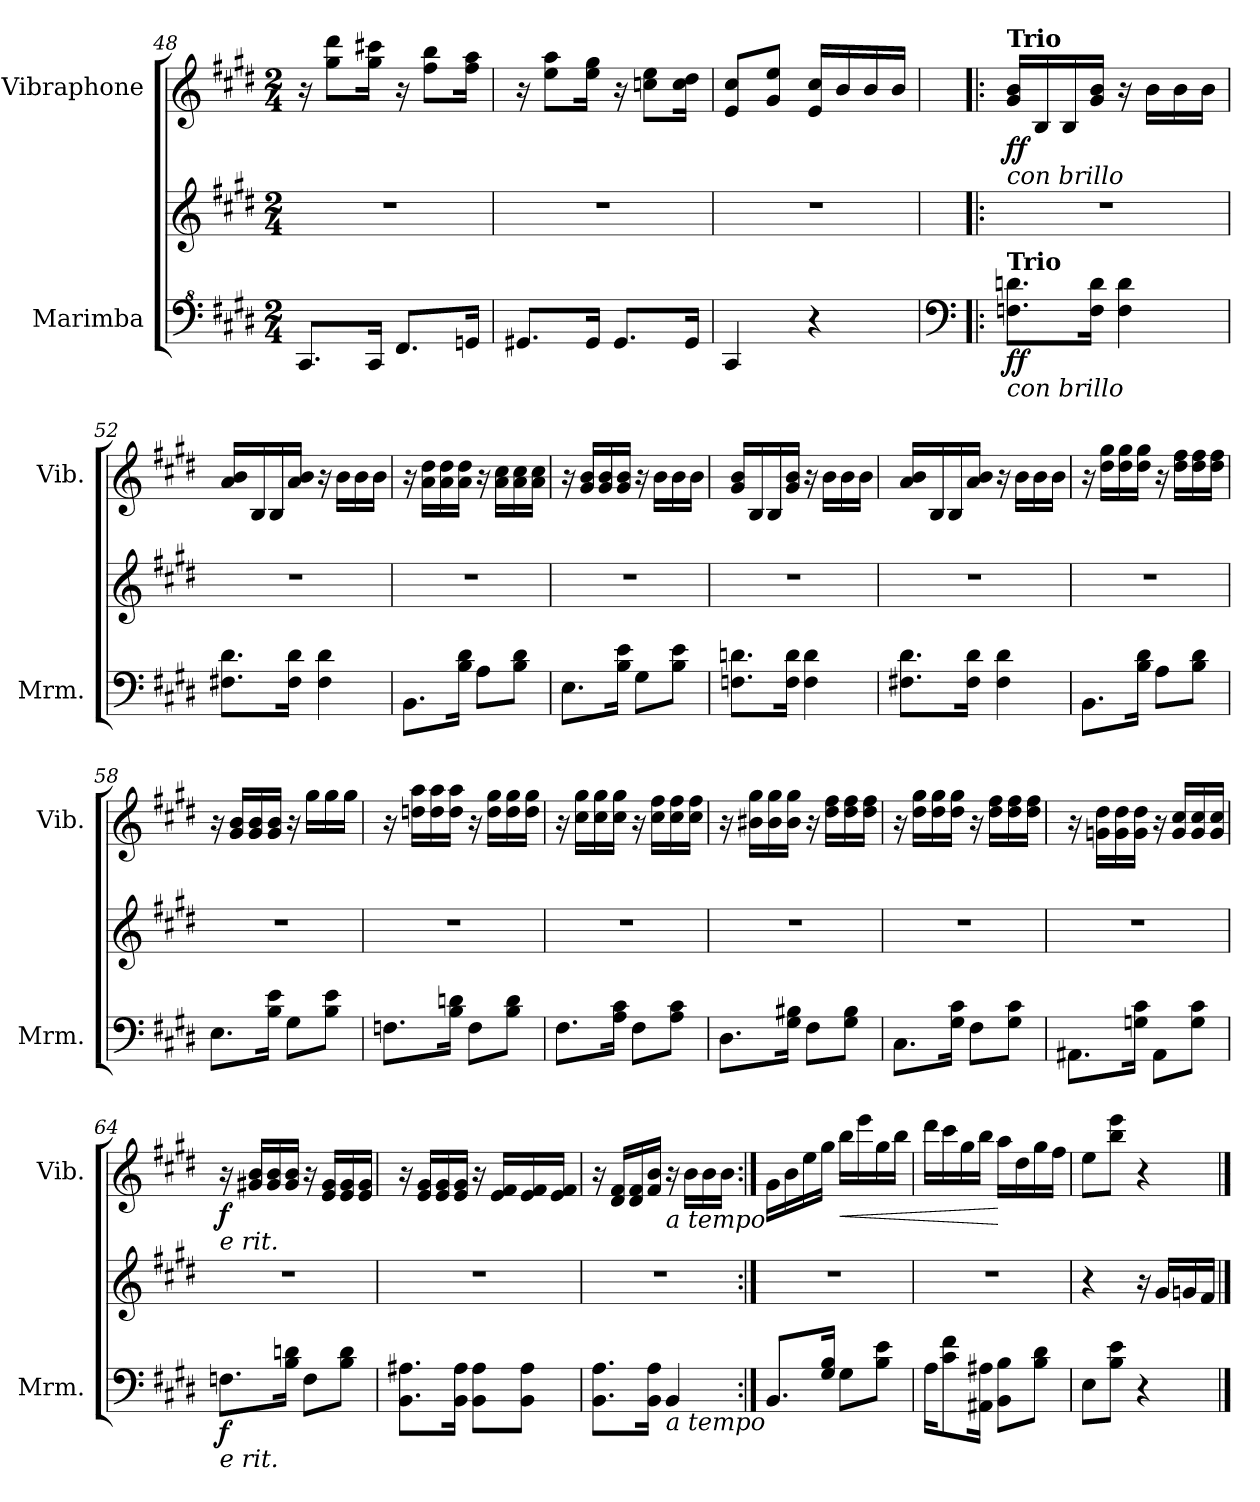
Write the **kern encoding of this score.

**kern	**kern	**dynam	**kern	**dynam
*part2	*part2	*part2	*part1	*part1
*staff3	*staff2	*staff2/3	*staff1	*staff1
*I"Marimba	*	*	*I"Vibraphone	*
*I'Mrm.	*	*	*I'Vib.	*
*clefF^4	*clefG2	*	*clefG2	*
*k[f#c#g#d#]	*k[f#c#g#d#]	*	*k[f#c#g#d#]	*
*M2/4	*M2/4	*	*M2/4	*
=48	=48	=48	=48	=48
8.C#/L	2r	.	16r	.
.	.	.	8gg#\ 8ddd#\L	.
16C#/Jk	.	.	16gg#\ 16ccc#X\Jk	.
8.F#/L	.	.	16r	.
.	.	.	8ff#\ 8bb\L	.
16Gn/Jk	.	.	16ff#\ 16aa\Jk	.
=49	=49	=49	=49	=49
8.G#X/L	2r	.	16r	.
.	.	.	8ee\ 8aa\L	.
16G#/Jk	.	.	16ee\ 16gg#\Jk	.
8.G#/L	.	.	16r	.
.	.	.	8ccn\ 8ee\L	.
16G#/Jk	.	.	16cc\ 16dd#\Jk	.
!!LO:LB:g=z
=50	=50	=50	=50	=50
4C#/	2r	.	8e/ 8cc#/L	.
.	.	.	8g#/ 8ee/J	.
4r	.	.	16e/ 16cc#/LL	.
.	.	.	16b/	.
.	.	.	16b/	.
.	.	.	16b/JJ	.
=51!|:	=51!|:	=51!|:	=51!|:	=51!|:
*clefF4	*	*	*	*
!	!	!	!LO:TX:b:i:t=con brillo	!
!	!	!	!LO:TX:a:B:t=Trio	!
!LO:TX:a:B:t=Trio	!	!	!	!
!LO:TX:b:i:t=con brillo	!	!	!	!
!	!	!LO:DY:b=2	!	!LO:DY:b
8.Fn\ 8.dn\L	2r	ff	16g#/ 16b/LL	ff
.	.	.	16B/	.
.	.	.	16B/	.
16F\ 16d\Jk	.	.	16g#/ 16b/JJ	.
4F\ 4d\	.	.	16r	.
.	.	.	16b\LL	.
.	.	.	16b\	.
.	.	.	16b\JJ	.
=52	=52	=52	=52	=52
8.F#X\ 8.d#\L	2r	.	16a/ 16b/LL	.
.	.	.	16B/	.
.	.	.	16B/	.
16F#\ 16d#\Jk	.	.	16a/ 16b/JJ	.
4F#\ 4d#\	.	.	16r	.
.	.	.	16b\LL	.
.	.	.	16b\	.
.	.	.	16b\JJ	.
=53	=53	=53	=53	=53
8.BB\L	2r	.	16r	.
.	.	.	16a\ 16dd#\LL	.
.	.	.	16a\ 16dd#\	.
16B\ 16d#\Jk	.	.	16a\ 16dd#\JJ	.
8A\L	.	.	16r	.
.	.	.	16a\ 16cc#\LL	.
8B\ 8d#\J	.	.	16a\ 16cc#\	.
.	.	.	16a\ 16cc#\JJ	.
=54	=54	=54	=54	=54
8.E\L	2r	.	16r	.
.	.	.	16g#/ 16b/LL	.
.	.	.	16g#/ 16b/	.
16B\ 16e\Jk	.	.	16g#/ 16b/JJ	.
8G#\L	.	.	16r	.
.	.	.	16b\LL	.
8B\ 8e\J	.	.	16b\	.
.	.	.	16b\JJ	.
!!LO:LB:g=z
=55	=55	=55	=55	=55
8.Fn\ 8.dn\L	2r	.	16g#/ 16b/LL	.
.	.	.	16B/	.
.	.	.	16B/	.
16F\ 16d\Jk	.	.	16g#/ 16b/JJ	.
4F\ 4d\	.	.	16r	.
.	.	.	16b\LL	.
.	.	.	16b\	.
.	.	.	16b\JJ	.
=56	=56	=56	=56	=56
8.F#X\ 8.d#\L	2r	.	16a/ 16b/LL	.
.	.	.	16B/	.
.	.	.	16B/	.
16F#\ 16d#\Jk	.	.	16a/ 16b/JJ	.
4F#\ 4d#\	.	.	16r	.
.	.	.	16b\LL	.
.	.	.	16b\	.
.	.	.	16b\JJ	.
=57	=57	=57	=57	=57
8.BB\L	2r	.	16r	.
.	.	.	16dd#\ 16gg#\LL	.
.	.	.	16dd#\ 16gg#\	.
16B\ 16d#\Jk	.	.	16dd#\ 16gg#\JJ	.
8A\L	.	.	16r	.
.	.	.	16dd#\ 16ff#\LL	.
8B\ 8d#\J	.	.	16dd#\ 16ff#\	.
.	.	.	16dd#\ 16ff#\JJ	.
=58	=58	=58	=58	=58
8.E\L	2r	.	16r	.
.	.	.	16g#/ 16b/LL	.
.	.	.	16g#/ 16b/	.
16B\ 16e\Jk	.	.	16g#/ 16b/JJ	.
8G#\L	.	.	16r	.
.	.	.	16gg#\LL	.
8B\ 8e\J	.	.	16gg#\	.
.	.	.	16gg#\JJ	.
=59	=59	=59	=59	=59
8.Fn\L	2r	.	16r	.
.	.	.	16ddn\ 16aa\LL	.
.	.	.	16dd\ 16aa\	.
16B\ 16dn\Jk	.	.	16dd\ 16aa\JJ	.
8F\L	.	.	16r	.
.	.	.	16dd\ 16gg#\LL	.
8B\ 8d\J	.	.	16dd\ 16gg#\	.
.	.	.	16dd\ 16gg#\JJ	.
!!LO:PB:g=z
=60	=60	=60	=60	=60
8.F#\L	2r	.	16r	.
.	.	.	16cc#\ 16gg#\LL	.
.	.	.	16cc#\ 16gg#\	.
16A\ 16c#\Jk	.	.	16cc#\ 16gg#\JJ	.
8F#\L	.	.	16r	.
.	.	.	16cc#\ 16ff#\LL	.
8A\ 8c#\J	.	.	16cc#\ 16ff#\	.
.	.	.	16cc#\ 16ff#\JJ	.
=61	=61	=61	=61	=61
8.D#\L	2r	.	16r	.
.	.	.	16b#X\ 16gg#\LL	.
.	.	.	16b#\ 16gg#\	.
16G#\ 16B#X\Jk	.	.	16b#\ 16gg#\JJ	.
8F#\L	.	.	16r	.
.	.	.	16dd#\ 16ff#\LL	.
8G#\ 8B#\J	.	.	16dd#\ 16ff#\	.
.	.	.	16dd#\ 16ff#\JJ	.
=62	=62	=62	=62	=62
8.C#\L	2r	.	16r	.
.	.	.	16dd#\ 16gg#\LL	.
.	.	.	16dd#\ 16gg#\	.
16G#\ 16c#\Jk	.	.	16dd#\ 16gg#\JJ	.
8F#\L	.	.	16r	.
.	.	.	16dd#\ 16ff#\LL	.
8G#\ 8c#\J	.	.	16dd#\ 16ff#\	.
.	.	.	16dd#\ 16ff#\JJ	.
=63	=63	=63	=63	=63
8.AA#X\L	2r	.	16r	.
.	.	.	16gn\ 16dd#\LL	.
.	.	.	16g\ 16dd#\	.
16Gn\ 16c#\Jk	.	.	16g\ 16dd#\JJ	.
8AA#\L	.	.	16r	.
.	.	.	16g/ 16cc#/LL	.
8G\ 8c#\J	.	.	16g/ 16cc#/	.
.	.	.	16g/ 16cc#/JJ	.
=64	=64	=64	=64	=64
!	!	!	!LO:TX:b:i:t=e rit.	!
!LO:TX:b:i:t=e rit.	!	!	!	!
!	!	!LO:DY:b=2	!	!LO:DY:b
8.Fn\L	2r	f	16r	f
.	.	.	16g#X/ 16b/LL	.
.	.	.	16g#/ 16b/	.
16B\ 16dn\Jk	.	.	16g#/ 16b/JJ	.
8F\L	.	.	16r	.
.	.	.	16e/ 16g#/LL	.
8B\ 8d\J	.	.	16e/ 16g#/	.
.	.	.	16e/ 16g#/JJ	.
!!LO:LB:g=z
=65	=65	=65	=65	=65
8.BB\ 8.A#X\L	2r	.	16r	.
.	.	.	16e/ 16g#/LL	.
.	.	.	16e/ 16g#/	.
16BB\ 16A#\Jk	.	.	16e/ 16g#/JJ	.
8BB\ 8A#\L	.	.	16r	.
.	.	.	16e/ 16f#/LL	.
8BB\ 8A#\J	.	.	16e/ 16f#/	.
.	.	.	16e/ 16f#/JJ	.
=66	=66	=66	=66	=66
8.BB\ 8.A\L	2r	.	16r	.
.	.	.	16d#/ 16f#/LL	.
.	.	.	16d#/ 16f#/	.
16BB\ 16A\Jk	.	.	16f#/ 16b/JJ	.
!	!	!	!LO:TX:b:i:t=a tempo	!
!LO:TX:b:i:t=a tempo	!	!	!	!
4BB/	.	.	16r	.
.	.	.	16b\LL	.
.	.	.	16b\	.
.	.	.	16b\JJ	.
=67:|!	=67:|!	=67:|!	=67:|!	=67:|!
8.BB/L	2r	.	16g#\LL	.
.	.	.	16b\	.
.	.	.	16ee\	.
16G#/ 16B/Jk	.	.	16gg#\JJ	.
!	!	!	!	!LO:HP:b
8G#\L	.	.	16bb\LL	<
.	.	.	16eee\	.
8B\ 8e\J	.	.	16gg#\	.
.	.	.	16bb\JJ	.
=68	=68	=68	=68	=68
16A\KL	2r	.	16ddd#\LL	.
8c#\ 8f#\	.	.	16ccc#\	.
.	.	.	16gg#\	.
16AA#X\ 16A#X\Jk	.	.	16bb\JJ	.
8BB\ 8B\L	.	.	16aa\LL	[
.	.	.	16dd#\	.
8B\ 8d#\J	.	.	16gg#\	.
.	.	.	16ff#\JJ	.
=69	=69	=69	=69	=69
8E\L	4r	.	8ee\L	.
8B\ 8e\J	.	.	8bb\ 8eee\J	.
4r	16r	.	4r	.
.	16g#/LL	.	.	.
.	16gn/	.	.	.
.	16f#/JJ	.	.	.
==	==	==	==	==
*-	*-	*-	*-	*-
